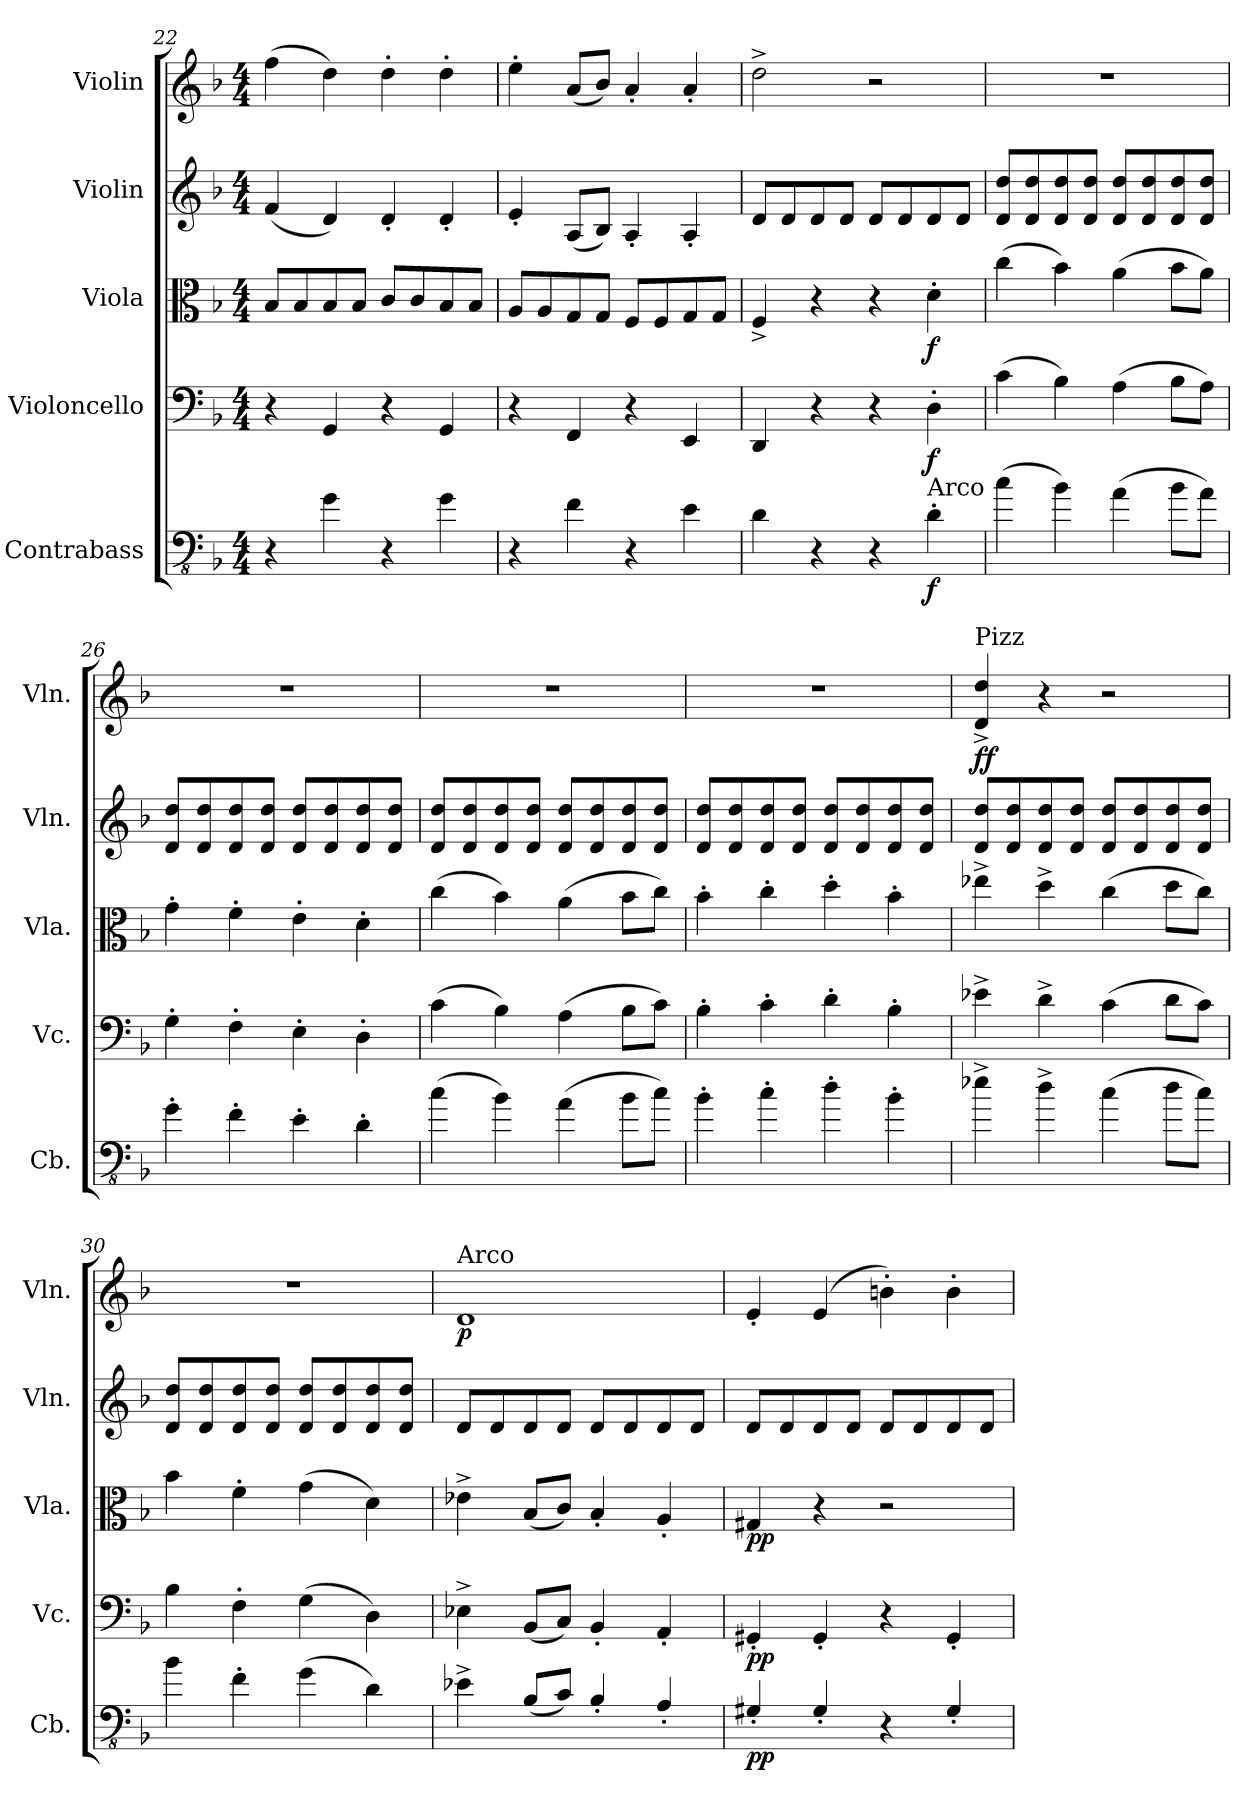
**kern	**dynam	**kern	**dynam	**kern	**dynam	**kern	**kern	**dynam
*part5	*part5	*part4	*part4	*part3	*part3	*part2	*part1	*part1
*staff5	*staff5	*staff4	*staff4	*staff3	*staff3	*staff2	*staff1	*staff1
*I"Contrabass	*	*I"Violoncello	*	*I"Viola	*	*I"Violin	*I"Violin	*
*I'Cb.	*	*I'Vc.	*	*I'Vla.	*	*I'Vln.	*I'Vln.	*
!!LO:PB:g=z
*clefFv4	*	*clefF4	*	*clefC3	*	*clefG2	*clefG2	*
*ITrd7c12	*	*	*	*	*	*	*	*
*k[b-]	*	*k[b-]	*	*k[b-]	*	*k[b-]	*k[b-]	*
*M4/4	*	*M4/4	*	*M4/4	*	*M4/4	*M4/4	*
=22	=22	=22	=22	=22	=22	=22	=22	=22
4r	.	4r	.	8B-/L	.	(4f/	(4ff\	.
.	.	.	.	8B-/	.	.	.	.
4GG\	.	4GG/	.	8B-/	.	4d/)	4dd\)	.
.	.	.	.	8B-/J	.	.	.	.
4r	.	4r	.	8c/L	.	4d'/	4dd'\	.
.	.	.	.	8c/	.	.	.	.
4GG\	.	4GG/	.	8B-/	.	4d'/	4dd'\	.
.	.	.	.	8B-/J	.	.	.	.
=23	=23	=23	=23	=23	=23	=23	=23	=23
4r	.	4r	.	8A/L	.	4e'/	4ee'\	.
.	.	.	.	8A/	.	.	.	.
4FF\	.	4FF/	.	8G/	.	(8A/L	(8a/L	.
.	.	.	.	8G/J	.	8B-/J)	8b-/J)	.
4r	.	4r	.	8F/L	.	4A'/	4a'/	.
.	.	.	.	8F/	.	.	.	.
4EE\	.	4EE/	.	8G/	.	4A'/	4a'/	.
.	.	.	.	8G/J	.	.	.	.
=24	=24	=24	=24	=24	=24	=24	=24	=24
4DD\	.	4DD/	.	4F^/	.	8d/L	2dd^\	.
.	.	.	.	.	.	8d/	.	.
4r	.	4r	.	4r	.	8d/	.	.
.	.	.	.	.	.	8d/J	.	.
4r	.	4r	.	4r	.	8d/L	2r	.
.	.	.	.	.	.	8d/	.	.
!LO:TX:a:t=Arco	!	!	!	!	!	!	!	!
!	!LO:DY:b	!	!LO:DY:b	!	!LO:DY:b	!	!	!
4DD'\	f	4D'\	f	4d'\	f	8d/	.	.
.	.	.	.	.	.	8d/J	.	.
=25	=25	=25	=25	=25	=25	=25	=25	=25
(4C\	.	(4c\	.	(4cc\	.	8d/ 8dd/L	1r	.
.	.	.	.	.	.	8d/ 8dd/	.	.
4BB-\)	.	4B-\)	.	4b-\)	.	8d/ 8dd/	.	.
.	.	.	.	.	.	8d/ 8dd/J	.	.
(4AA\	.	(4A\	.	(4a\	.	8d/ 8dd/L	.	.
.	.	.	.	.	.	8d/ 8dd/	.	.
8BB-\L	.	8B-\L	.	8b-\L	.	8d/ 8dd/	.	.
8AA\J)	.	8A\J)	.	8a\J)	.	8d/ 8dd/J	.	.
=26	=26	=26	=26	=26	=26	=26	=26	=26
4GG'\	.	4G'\	.	4g'\	.	8d/ 8dd/L	1r	.
.	.	.	.	.	.	8d/ 8dd/	.	.
4FF'\	.	4F'\	.	4f'\	.	8d/ 8dd/	.	.
.	.	.	.	.	.	8d/ 8dd/J	.	.
4EE'\	.	4E'\	.	4e'\	.	8d/ 8dd/L	.	.
.	.	.	.	.	.	8d/ 8dd/	.	.
4DD'\	.	4D'\	.	4d'\	.	8d/ 8dd/	.	.
.	.	.	.	.	.	8d/ 8dd/J	.	.
!!LO:LB:g=z
=27	=27	=27	=27	=27	=27	=27	=27	=27
(4C\	.	(4c\	.	(4cc\	.	8d/ 8dd/L	1r	.
.	.	.	.	.	.	8d/ 8dd/	.	.
4BB-\)	.	4B-\)	.	4b-\)	.	8d/ 8dd/	.	.
.	.	.	.	.	.	8d/ 8dd/J	.	.
(4AA\	.	(4A\	.	(4a\	.	8d/ 8dd/L	.	.
.	.	.	.	.	.	8d/ 8dd/	.	.
8BB-\L	.	8B-\L	.	8b-\L	.	8d/ 8dd/	.	.
8C\J)	.	8c\J)	.	8cc\J)	.	8d/ 8dd/J	.	.
=28	=28	=28	=28	=28	=28	=28	=28	=28
4BB-'\	.	4B-'\	.	4b-'\	.	8d/ 8dd/L	1r	.
.	.	.	.	.	.	8d/ 8dd/	.	.
4C'\	.	4c'\	.	4cc'\	.	8d/ 8dd/	.	.
.	.	.	.	.	.	8d/ 8dd/J	.	.
4D'\	.	4d'\	.	4dd'\	.	8d/ 8dd/L	.	.
.	.	.	.	.	.	8d/ 8dd/	.	.
4BB-'\	.	4B-'\	.	4b-'\	.	8d/ 8dd/	.	.
.	.	.	.	.	.	8d/ 8dd/J	.	.
=29	=29	=29	=29	=29	=29	=29	=29	=29
!	!	!	!	!	!	!	!LO:TX:a:t=Pizz	!
!	!	!	!	!	!	!	!	!LO:DY:b
4E-X^\	.	4e-X^\	.	4ee-X^\	.	8d/ 8dd/L	4d/^ 4dd/^	ff
.	.	.	.	.	.	8d/ 8dd/	.	.
4D^\	.	4d^\	.	4dd^\	.	8d/ 8dd/	4r	.
.	.	.	.	.	.	8d/ 8dd/J	.	.
(4C\	.	(4c\	.	(4cc\	.	8d/ 8dd/L	2r	.
.	.	.	.	.	.	8d/ 8dd/	.	.
8D\L	.	8d\L	.	8dd\L	.	8d/ 8dd/	.	.
8C\J)	.	8c\J)	.	8cc\J)	.	8d/ 8dd/J	.	.
=30	=30	=30	=30	=30	=30	=30	=30	=30
4BB-\	.	4B-\	.	4b-\	.	8d/ 8dd/L	1r	.
.	.	.	.	.	.	8d/ 8dd/	.	.
4FF'\	.	4F'\	.	4f'\	.	8d/ 8dd/	.	.
.	.	.	.	.	.	8d/ 8dd/J	.	.
(4GG\	.	(4G\	.	(4g\	.	8d/ 8dd/L	.	.
.	.	.	.	.	.	8d/ 8dd/	.	.
4DD\)	.	4D\)	.	4d\)	.	8d/ 8dd/	.	.
.	.	.	.	.	.	8d/ 8dd/J	.	.
=31	=31	=31	=31	=31	=31	=31	=31	=31
!	!	!	!	!	!	!	!LO:TX:a:t=Arco	!
!	!	!	!	!	!	!	!	!LO:DY:b
4EE-X^\	.	4E-X^\	.	4e-X^\	.	8d/L	1d	p
.	.	.	.	.	.	8d/	.	.
(8BBB-/L	.	(8BB-/L	.	(8B-/L	.	8d/	.	.
8CC/J)	.	8C/J)	.	8c/J)	.	8d/J	.	.
4BBB-'/	.	4BB-'/	.	4B-'/	.	8d/L	.	.
.	.	.	.	.	.	8d/	.	.
4AAA'/	.	4AA'/	.	4A'/	.	8d/	.	.
.	.	.	.	.	.	8d/J	.	.
!!LO:PB:g=z
=32	=32	=32	=32	=32	=32	=32	=32	=32
!	!LO:DY:b	!	!LO:DY:b	!	!LO:DY:b	!	!	!
4GGG#X'/	pp	4GG#X'/	pp	4G#X/	pp	8d/L	4e'/	.
.	.	.	.	.	.	8d/	.	.
4GGG#'/	.	4GG#'/	.	4r	.	8d/	(4e/	.
.	.	.	.	.	.	8d/J	.	.
4r	.	4r	.	2r	.	8d/L	4bn'\)	.
.	.	.	.	.	.	8d/	.	.
4GGG#'/	.	4GG#'/	.	.	.	8d/	4b'\	.
.	.	.	.	.	.	8d/J	.	.
=	=	=	=	=	=	=	=	=
*-	*-	*-	*-	*-	*-	*-	*-	*-
